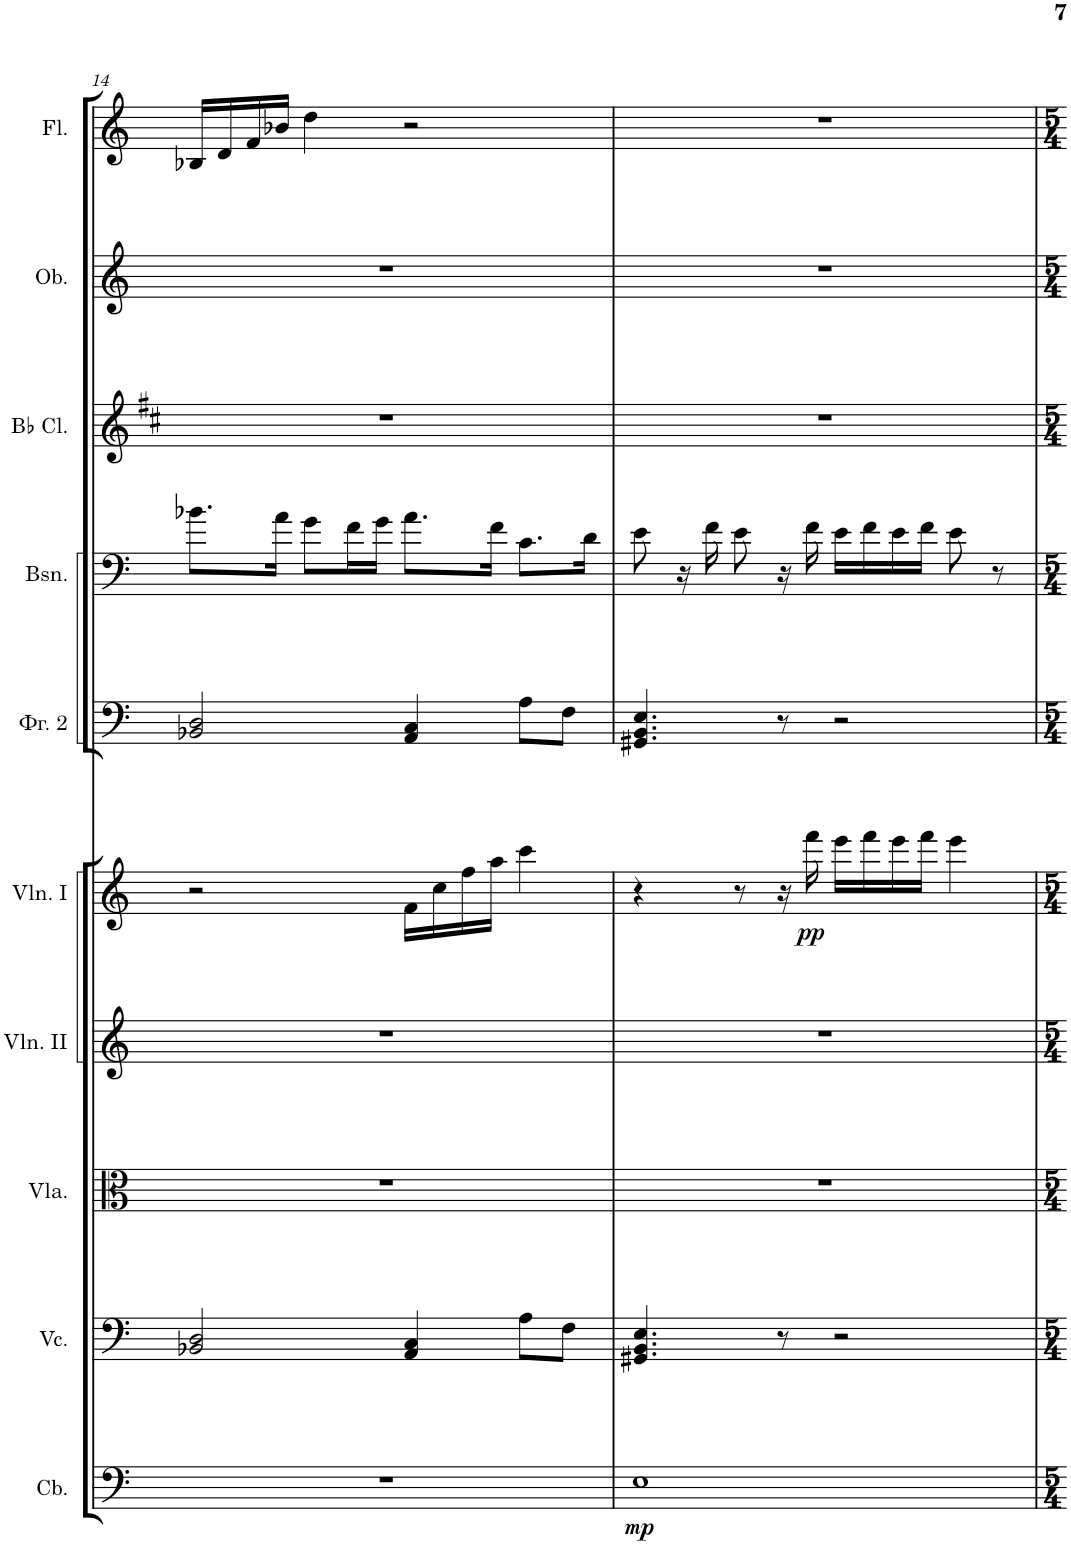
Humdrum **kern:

**kern	**dynam	**kern	**kern	**kern	**kern	**dynam	**kern	**kern	**kern	**kern	**kern
*part10	*part10	*part9	*part8	*part7	*part6	*part6	*part5	*part4	*part3	*part2	*part1
*staff10	*staff10	*staff9	*staff8	*staff7	*staff6	*staff6	*staff5	*staff4	*staff3	*staff2	*staff1
*I"Contrabasses	*	*I"Violoncellos	*I"Violas	*I"Violins II	*I"Violins I	*	*I"Фагот 2	*I"Bassoons	*I"Clarinets in Bb	*I"Oboes	*I"Flutes
*I'Cb.	*	*I'Vc.	*I'Vla.	*I'Vln. II	*I'Vln. I	*	*	*I'Bsn.	*	*I'Ob.	*I'Fl.
!!LO:PB:g=z
*clefF4	*	*clefF4	*clefC3	*clefG2	*clefG2	*	*clefF4	*clefF4	*clefG2	*clefG2	*clefG2
*Trd7c12	*	*	*	*	*	*	*	*	*Trd1c2	*	*
*k[]	*	*k[]	*k[]	*k[]	*k[]	*	*k[]	*k[]	*k[f#c#]	*k[]	*k[]
*M4/4	*	*M4/4	*M4/4	*M4/4	*M4/4	*	*M4/4	*M4/4	*M4/4	*M4/4	*M4/4
=14	=14	=14	=14	=14	=14	=14	=14	=14	=14	=14	=14
1r	.	2BB-X/ 2D/	1r	1r	2r	.	2BB-X/ 2D/	8.b-X\L	1r	1r	16B-X/LL
.	.	.	.	.	.	.	.	.	.	.	16d/
.	.	.	.	.	.	.	.	.	.	.	16f/
.	.	.	.	.	.	.	.	16a\Jk	.	.	16b-X/JJ
.	.	.	.	.	.	.	.	8g\L	.	.	4dd\
.	.	.	.	.	.	.	.	16f\L	.	.	.
.	.	.	.	.	.	.	.	16g\JJ	.	.	.
.	.	4AA/ 4C/	.	.	16f\LL	.	4AA/ 4C/	8.a\L	.	.	2r
.	.	.	.	.	16cc\	.	.	.	.	.	.
.	.	.	.	.	16ff\	.	.	.	.	.	.
.	.	.	.	.	16aa\JJ	.	.	16f\Jk	.	.	.
.	.	8A\L	.	.	4ccc\	.	8A\L	8.c\L	.	.	.
.	.	8F\J	.	.	.	.	8F\J	.	.	.	.
.	.	.	.	.	.	.	.	16d\Jk	.	.	.
=15	=15	=15	=15	=15	=15	=15	=15	=15	=15	=15	=15
!	!LO:DY:b	!	!	!	!	!	!	!	!	!	!
1E	mp	4.GG#X/ 4.BB/ 4.E/	1r	1r	4r	.	4.GG#X/ 4.BB/ 4.E/	8e\	1r	1r	1r
.	.	.	.	.	.	.	.	16r	.	.	.
.	.	.	.	.	.	.	.	16f\	.	.	.
.	.	.	.	.	8r	.	.	8e\	.	.	.
.	.	8r	.	.	16r	.	8r	16r	.	.	.
!	!	!	!	!	!	!LO:DY:b	!	!	!	!	!
.	.	.	.	.	16fff\	pp	.	16f\	.	.	.
.	.	2r	.	.	16eee\LL	.	2r	16e\LL	.	.	.
.	.	.	.	.	16fff\	.	.	16f\	.	.	.
.	.	.	.	.	16eee\	.	.	16e\	.	.	.
.	.	.	.	.	16fff\JJ	.	.	16f\JJ	.	.	.
.	.	.	.	.	4eee\	.	.	8e\	.	.	.
.	.	.	.	.	.	.	.	8r	.	.	.
=	=	=	=	=	=	=	=	=	=	=	=
*-	*-	*-	*-	*-	*-	*-	*-	*-	*-	*-	*-
